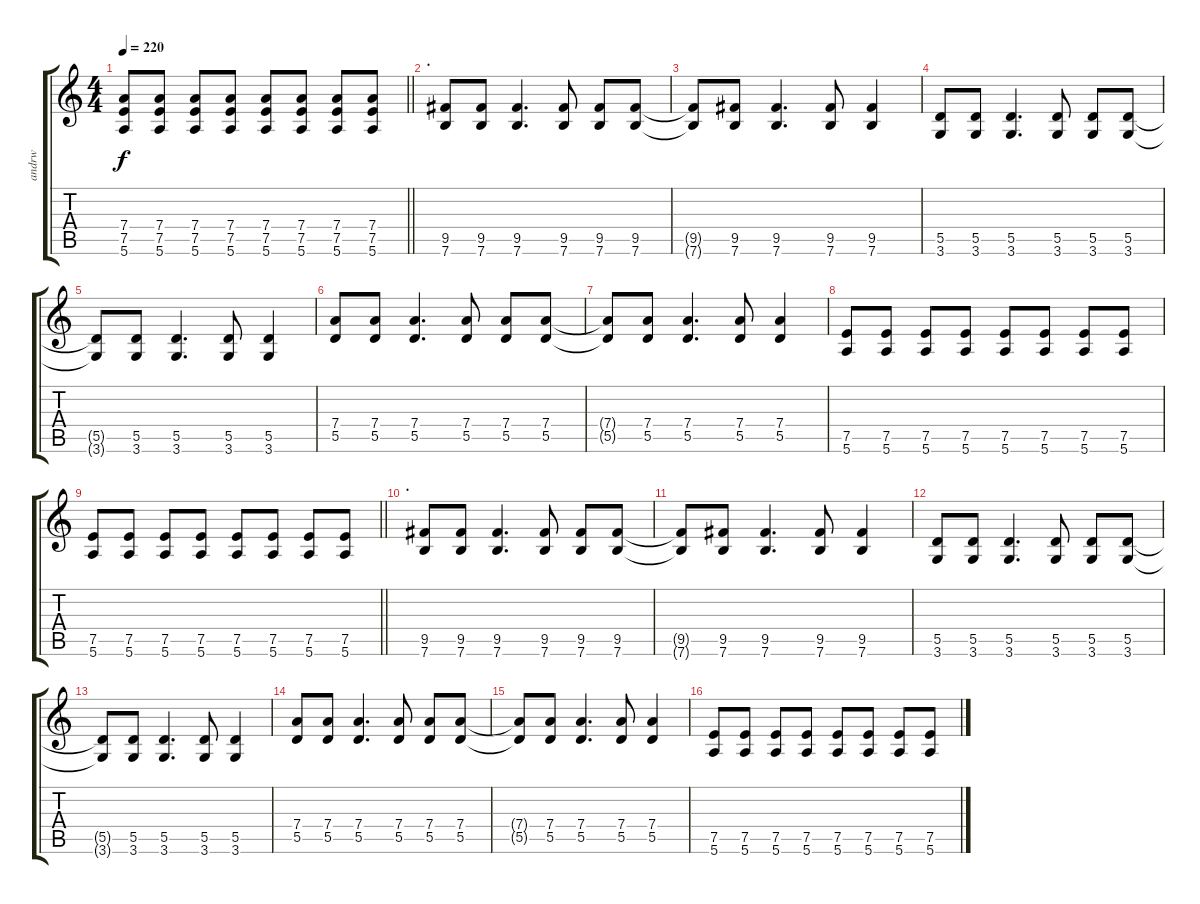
\track ("andrw" "andrw") {instrument distortionguitar}
\staff {score tabs}
\tuning (E4 B3 G3 D3 A2 E2) {hide}
\ts (4 4)
\tempo 220
\clef g2
\barLineRight lightlight
\ks c
(7.4 7.5 5.6).8{dy f} (7.4 7.5 5.6).8 (7.4 7.5 5.6).8 (7.4 7.5 5.6).8 (7.4 7.5 5.6).8 (7.4 7.5 5.6).8 (7.4 7.5 5.6).8 (7.4 7.5 5.6).8 |
\section ("" ".")
(9.5 7.6).8 (9.5 7.6).8 (9.5 7.6).4{d} (9.5 7.6).8 (9.5 7.6).8 (9.5 7.6).8 |
(9.5{t} 7.6{t}).8 (9.5 7.6).8 (9.5 7.6).4{d} (9.5 7.6).8 (9.5 7.6).4 |
(5.5 3.6).8 (5.5 3.6).8 (5.5 3.6).4{d} (5.5 3.6).8 (5.5 3.6).8 (5.5 3.6).8 |
(5.5{t} 3.6{t}).8 (5.5 3.6).8 (5.5 3.6).4{d} (5.5 3.6).8 (5.5 3.6).4 |
(7.4 5.5).8 (7.4 5.5).8 (7.4 5.5).4{d} (7.4 5.5).8 (7.4 5.5).8 (7.4 5.5).8 |
(7.4{t} 5.5{t}).8 (7.4 5.5).8 (7.4 5.5).4{d} (7.4 5.5).8 (7.4 5.5).4 |
(7.5 5.6).8 (7.5 5.6).8 (7.5 5.6).8 (7.5 5.6).8 (7.5 5.6).8 (7.5 5.6).8 (7.5 5.6).8 (7.5 5.6).8 |
\barLineRight lightlight
(7.5 5.6).8 (7.5 5.6).8 (7.5 5.6).8 (7.5 5.6).8 (7.5 5.6).8 (7.5 5.6).8 (7.5 5.6).8 (7.5 5.6).8 |
\section ("" ".")
(9.5 7.6).8 (9.5 7.6).8 (9.5 7.6).4{d} (9.5 7.6).8 (9.5 7.6).8 (9.5 7.6).8 |
(9.5{t} 7.6{t}).8 (9.5 7.6).8 (9.5 7.6).4{d} (9.5 7.6).8 (9.5 7.6).4 |
(5.5 3.6).8 (5.5 3.6).8 (5.5 3.6).4{d} (5.5 3.6).8 (5.5 3.6).8 (5.5 3.6).8 |
(5.5{t} 3.6{t}).8 (5.5 3.6).8 (5.5 3.6).4{d} (5.5 3.6).8 (5.5 3.6).4 |
(7.4 5.5).8 (7.4 5.5).8 (7.4 5.5).4{d} (7.4 5.5).8 (7.4 5.5).8 (7.4 5.5).8 |
(7.4{t} 5.5{t}).8 (7.4 5.5).8 (7.4 5.5).4{d} (7.4 5.5).8 (7.4 5.5).4 |
(7.5 5.6).8 (7.5 5.6).8 (7.5 5.6).8 (7.5 5.6).8 (7.5 5.6).8 (7.5 5.6).8 (7.5 5.6).8 (7.5 5.6).8
